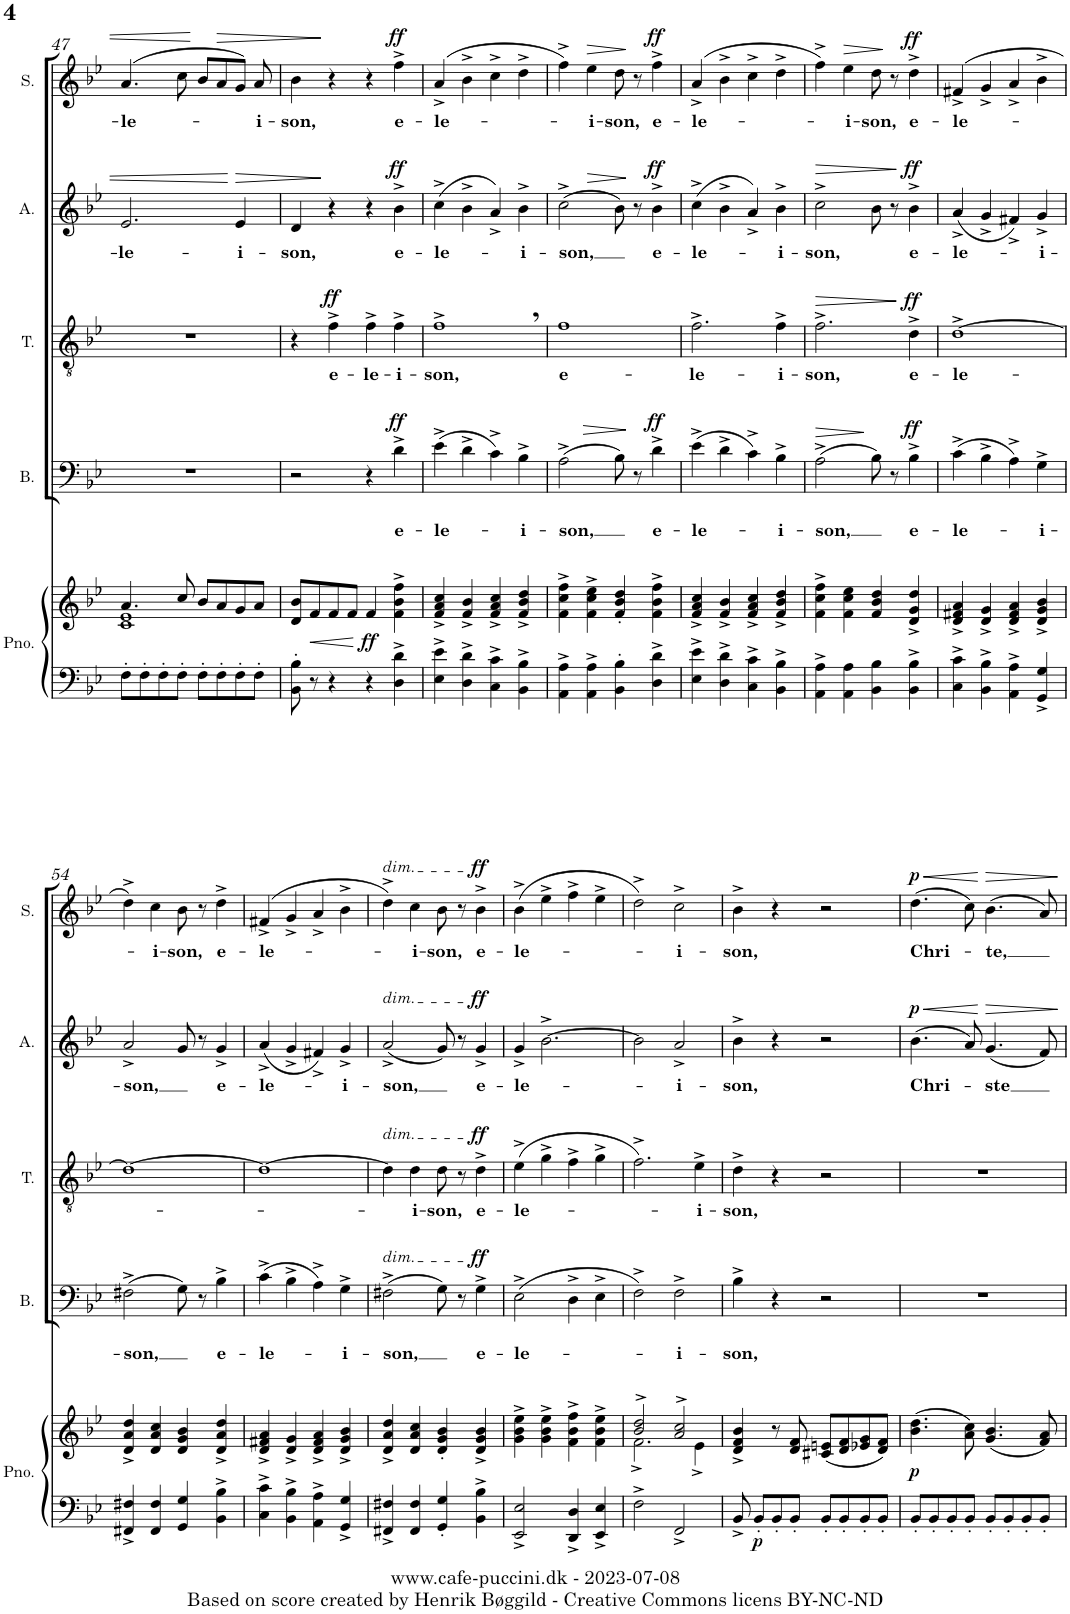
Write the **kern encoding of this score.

**kern	**kern	**dynam	**kern	**text	**text	**dynam	**kern	**text	**dynam	**kern	**text	**dynam	**kern	**text	**dynam
*part5	*part5	*part5	*part4	*part4	*part4	*part4	*part3	*part3	*part3	*part2	*part2	*part2	*part1	*part1	*part1
*staff6	*staff5	*staff5/6	*staff4	*staff4	*staff4	*staff4	*staff3	*staff3	*staff3	*staff2	*staff2	*staff2	*staff1	*staff1	*staff1
*I"Piano	*	*	*I"Bass	*	*	*	*I"Tenor	*	*	*I"Alto	*	*	*I"Soprano	*	*
*I'Pno.	*	*	*I'B.	*	*	*	*I'T.	*	*	*I'A.	*	*	*I'S.	*	*
!!LO:PB:g=z
*clefF4	*clefG2	*	*clefF4	*	*	*	*clefGv2	*	*	*clefG2	*	*	*clefG2	*	*
*k[b-e-]	*k[b-e-]	*	*k[b-e-]	*	*	*	*k[b-e-]	*	*	*k[b-e-]	*	*	*k[b-e-]	*	*
*B-:	*B-:	*	*B-:	*	*	*	*B-:	*	*	*B-:	*	*	*B-:	*	*
*M4/4	*M4/4	*	*M4/4	*	*	*	*M4/4	*	*	*M4/4	*	*	*M4/4	*	*
=47	=47	=47	=47	=47	=47	=47	=47	=47	=47	=47	=47	=47	=47	=47	=47
*	*^	*	*	*	*	*	*	*	*	*	*	*	*	*	*
!	!	!	!	!	!	!	!	!	!	!	!	!LO:LY:b	!	!	!LO:LY:b	!
8F'\L	4.a/	1c 1e-	.	1r	.	.	.	1r	.	.	2.e-/	-le-	.	(>4.a/	-le-	.
8F'\	.	.	.	.	.	.	.	.	.	.	.	.	.	.	.	.
8F'\	.	.	.	.	.	.	.	.	.	.	.	.	.	.	.	.
8F'\J	8cc/	.	.	.	.	.	.	.	.	.	.	.	.	8cc\	.	.
8F'\L	8b-/L	.	.	.	.	.	.	.	.	.	.	.	.	8b-/L	.	.
!	!	!	!	!	!	!	!	!	!	!	!	!	!	!	!	!LO:HP:b
8F'\	8a/	.	.	.	.	.	.	.	.	.	.	.	.	8a/	.	>
!	!	!	!	!	!	!	!	!	!	!	!	!LO:LY:b	!LO:HP:b	!	!	!
8F'\	8g/	.	.	.	.	.	.	.	.	.	4e-/	-i-	>	8g/J)	.	.
!	!	!	!	!	!	!	!	!	!	!	!	!	!	!	!LO:LY:b	!
8F'\J	8a/J	.	.	.	.	.	.	.	.	.	.	.	.	8a/	-i-	.
*	*v	*v	*	*	*	*	*	*	*	*	*	*	*	*	*	*
=48	=48	=48	=48	=48	=48	=48	=48	=48	=48	=48	=48	=48	=48	=48	=48
!	!	!	!	!	!	!	!	!	!	!	!LO:LY:b	!	!	!LO:LY:b	!
8BB-\' 8B-\'	8d/ 8b-/L	.	2r	.	.	.	4r	.	.	4d/	-son,	.	4b-\	-son,	.
!	!	!LO:HP:b	!	!	!	!	!	!	!	!	!	!	!	!	!
8r	8f/	<	.	.	.	.	.	.	.	.	.	.	.	.	.
!	!	!	!	!	!	!	!	!LO:LY:b	!LO:DY:a	!	!	!	!	!	!
4r	8f/	.	.	.	.	.	4f^\	e-	ff	4r	.	]	4r	.	]
.	8f/J	.	.	.	.	.	.	.	.	.	.	.	.	.	.
!	!	!LO:DY:n=1:b	!	!	!	!	!	!LO:LY:b	!	!	!	!	!	!	!
4r	4f/	[ ff	4r	.	.	.	4f^\	-le-	.	4r	.	.	4r	.	.
!	!	!	!	!	!LO:LY:b	!LO:DY:a	!	!LO:LY:b	!	!	!LO:LY:b	!LO:DY:a	!	!LO:LY:b	!LO:DY:a
4D\^ 4d\^	4f\^ 4b-\^ 4ff\^	.	4d^\	.	e-	ff	4f^\	-i-	.	4b-^\	e-	ff	4ff^\	e-	ff
=49	=49	=49	=49	=49	=49	=49	=49	=49	=49	=49	=49	=49	=49	=49	=49
!	!	!	!	!	!LO:LY:b	!	!	!LO:LY:b	!	!	!LO:LY:b	!	!	!LO:LY:b	!
4E-\^ 4e-\^	4f/^ 4a/^ 4cc/^	.	(>4e-^\	.	-le-	.	1f^,	-son,	.	(>4cc^\	-le-	.	(>4a^/	-le-	.
4D\^ 4d\^	4f/^ 4b-/^	.	4d^\	.	.	.	.	.	.	4b-^\	.	.	4b-^\	.	.
4C\^ 4c\^	4f/^ 4a/^ 4cc/^	.	4c^\)	.	.	.	.	.	.	4a^/)	.	.	4cc^\	.	.
!	!	!	!	!	!LO:LY:b	!	!	!	!	!	!LO:LY:b	!	!	!	!
4BB-\^ 4B-\^	4f/^ 4b-/^ 4dd/^	.	4B-^\	.	-i-	.	.	.	.	4b-^\	-i-	.	4dd^\	.	.
=50	=50	=50	=50	=50	=50	=50	=50	=50	=50	=50	=50	=50	=50	=50	=50
!	!	!	!	!	!LO:LY:b	!	!	!LO:LY:b	!	!	!LO:LY:b	!	!	!	!
4AA\^ 4A\^	4f\^ 4cc\^ 4ff\^	.	(>2A^\	.	-son,	.	1f	e-	.	(2cc^\	-son,	.	4ff^\)	.	.
!	!	!	!	!	!	!	!	!	!	!	!	!	!	!LO:LY:b	!LO:HP:b
4AA\^ 4A\^	4f\^ 4cc\^ 4ee-\^	.	.	.	.	.	.	.	.	.	.	.	4ee-\	-i-	>
!	!	!	!	!	!	!LO:HP:b	!	!	!	!	!	!LO:HP:b	!	!LO:LY:b	!
4BB-\' 4B-\'	4f/' 4b-/' 4dd/'	.	8B-\)	.	.	>	.	.	.	8b-\)	.	>	8dd\	-son,	.
.	.	.	8r	.	.	]	.	.	.	8r	.	]	8r	.	]
!	!	!	!	!	!LO:LY:b	!LO:DY:a	!	!	!	!	!LO:LY:b	!LO:DY:a	!	!LO:LY:b	!LO:DY:a
4D\^ 4d\^	4f\^ 4b-\^ 4ff\^	.	4d^\	.	e-	ff	.	.	.	4b-^\	e-	ff	4ff^\	e-	ff
=51	=51	=51	=51	=51	=51	=51	=51	=51	=51	=51	=51	=51	=51	=51	=51
!	!	!	!	!	!LO:LY:b	!	!	!LO:LY:b	!	!	!LO:LY:b	!	!	!LO:LY:b	!
4E-\^ 4e-\^	4f/^ 4a/^ 4cc/^	.	(>4e-^\	.	-le-	.	2.f^\	-le-	.	(>4cc^\	-le-	.	(>4a^/	-le-	.
4D\^ 4d\^	4f/^ 4b-/^	.	4d^\	.	.	.	.	.	.	4b-^\	.	.	4b-^\	.	.
4C\^ 4c\^	4f/^ 4a/^ 4cc/^	.	4c^\)	.	.	.	.	.	.	4a^/)	.	.	4cc^\	.	.
!	!	!	!	!	!LO:LY:b	!	!	!LO:LY:b	!	!	!LO:LY:b	!	!	!	!
4BB-\^ 4B-\^	4f/^ 4b-/^ 4dd/^	.	4B-^\	.	-i-	.	4f^\	-i-	.	4b-^\	-i-	.	4dd^\	.	.
=52	=52	=52	=52	=52	=52	=52	=52	=52	=52	=52	=52	=52	=52	=52	=52
!	!	!	!	!	!LO:LY:b	!LO:HP:b	!	!LO:LY:b	!LO:HP:b	!	!LO:LY:b	!LO:HP:b	!	!	!
4AA\^ 4A\^	4f\^ 4cc\^ 4ff\^	.	(>2A^\	.	-son,	>	2.f^\	-son,	>	2cc^\	-son,	>	4ff^\)	.	.
!	!	!	!	!	!	!	!	!	!	!	!	!	!	!LO:LY:b	!LO:HP:b
4AA\ 4A\	4f\ 4cc\ 4ee-\	.	.	.	.	.	.	.	.	.	.	.	4ee-\	-i-	>
!	!	!	!	!	!	!	!	!	!	!	!	!	!	!LO:LY:b	!
4BB-\ 4B-\	4f/ 4b-/ 4dd/	.	8B-\)	.	.	]	.	.	.	8b-\	.	.	8dd\	-son,	.
.	.	.	8r	.	.	.	.	.	.	8r	.	.	8r	.	]
!	!	!	!	!	!LO:LY:b	!LO:DY:a	!	!LO:LY:b	!LO:DY:n=1:a	!	!LO:LY:b	!LO:DY:n=1:a	!	!LO:LY:b	!LO:DY:a
4BB-\^ 4B-\^	4d/^ 4g/^ 4dd/^	.	4B-^\	.	e-	ff	4d^\	e-	] ff	4b-^\	e-	] ff	4dd^\	e-	ff
=53	=53	=53	=53	=53	=53	=53	=53	=53	=53	=53	=53	=53	=53	=53	=53
!	!	!	!	!	!LO:LY:b	!	!	!LO:LY:b	!	!	!LO:LY:b	!	!	!LO:LY:b	!
4C\^ 4c\^	4d/^ 4f#X/^ 4a/^	.	(>4c^\	.	-le-	.	[1d^	-le-	.	(<4a^/	-le-	.	(>4f#X^/	-le-	.
4BB-\^ 4B-\^	4d/^ 4g/^	.	4B-^\	.	.	.	.	.	.	4g^/	.	.	4g^/	.	.
4AA\^ 4A\^	4d/^ 4f#/^ 4a/^	.	4A^\)	.	.	.	.	.	.	4f#X^/)	.	.	4a^/	.	.
!	!	!	!	!	!LO:LY:b	!	!	!	!	!	!LO:LY:b	!	!	!	!
4GG/^ 4G/^	4d/^ 4g/^ 4b-/^	.	4G^\	.	-i-	.	.	.	.	4g^/	-i-	.	4b-^\	.	.
!!LO:LB:g=z
=54	=54	=54	=54	=54	=54	=54	=54	=54	=54	=54	=54	=54	=54	=54	=54
!	!	!	!	!	!LO:LY:b	!	!	!	!	!	!LO:LY:b	!	!	!	!
4FF#X/^ 4F#X/^	4d/^ 4a/^ 4dd/^	.	(2F#X^\	.	-son,	.	1d_	.	.	2a^/	-son,	.	4dd^\)	.	.
!	!	!	!	!	!	!	!	!	!	!	!	!	!	!LO:LY:b	!
4FF#/ 4F#/	4d/ 4a/ 4cc/	.	.	.	.	.	.	.	.	.	.	.	4cc\	-i-	.
!	!	!	!	!	!	!	!	!	!	!	!	!	!	!LO:LY:b	!
4GG/ 4G/	4d/ 4g/ 4b-/	.	8G\)	.	.	.	.	.	.	8g/	.	.	8b-\	-son,	.
.	.	.	8r	.	.	.	.	.	.	8r	.	.	8r	.	.
!	!	!	!	!	!LO:LY:b	!	!	!	!	!	!LO:LY:b	!	!	!LO:LY:b	!
4BB-\^ 4B-\^	4d/^ 4a/^ 4dd/^	.	4B-^\	.	e-	.	.	.	.	4g^/	e-	.	4dd^\	e-	.
=55	=55	=55	=55	=55	=55	=55	=55	=55	=55	=55	=55	=55	=55	=55	=55
!	!	!	!	!	!LO:LY:b	!	!	!	!	!	!LO:LY:b	!	!	!LO:LY:b	!
4C\^ 4c\^	4d/^ 4f#X/^ 4a/^	.	(>4c^\	.	-le-	.	1d_	.	.	(<4a^/	-le-	.	(>4f#X^/	-le-	.
4BB-\^ 4B-\^	4d/^ 4g/^	.	4B-^\	.	.	.	.	.	.	4g^/	.	.	4g^/	.	.
4AA\^ 4A\^	4d/^ 4f#/^ 4a/^	.	4A^\)	.	.	.	.	.	.	4f#X^/)	.	.	4a^/	.	.
!	!	!	!	!	!LO:LY:b	!	!	!	!	!	!LO:LY:b	!	!	!	!
4GG/^ 4G/^	4d/^ 4g/^ 4b-/^	.	4G^\	.	-i-	.	.	.	.	4g^/	-i-	.	4b-^\	.	.
=56	=56	=56	=56	=56	=56	=56	=56	=56	=56	=56	=56	=56	=56	=56	=56
!	!	!	!	!	!	!	!	!	!	!	!	!	!LO:TX:a:i:t=dim.	!	!
!	!	!	!	!	!	!	!	!	!	!LO:TX:a:i:t=dim.	!	!	!	!	!
!	!	!	!	!	!	!	!LO:TX:a:i:t=dim.	!	!	!	!	!	!	!	!
!	!	!	!LO:TX:a:i:t=dim.	!	!	!	!	!	!	!	!	!	!	!	!
!	!	!	!	!	!LO:LY:b	!	!	!	!	!	!LO:LY:b	!	!	!	!
4FF#X/^ 4F#X/^	4d/^ 4a/^ 4dd/^	.	(>2F#X^\	.	-son,	.	4d\]	.	.	(<2a^/	-son,	.	4dd^\)	.	.
!	!	!	!	!	!	!	!	!LO:LY:b	!	!	!	!	!	!LO:LY:b	!
4FF#/ 4F#/	4d/ 4a/ 4cc/	.	.	.	.	.	4d\	-i-	.	.	.	.	4cc\	-i-	.
!	!	!	!	!	!	!	!	!LO:LY:b	!	!	!	!	!	!LO:LY:b	!
4GG/' 4G/'	4d/' 4g/' 4b-/'	.	8G\)	.	.	.	8d\	-son,	.	8g/)	.	.	8b-\	-son,	.
.	.	.	8r	.	.	.	8r	.	.	8r	.	.	8r	.	.
!	!	!	!	!	!LO:LY:b	!LO:DY:a	!	!LO:LY:b	!LO:DY:a	!	!LO:LY:b	!LO:DY:a	!	!LO:LY:b	!LO:DY:a
4BB-\^ 4B-\^	4d/^ 4g/^ 4b-/^	.	4G^\	.	e-	ff	4d^\	e-	ff	4g^/	e-	ff	4b-^\	e-	ff
=57	=57	=57	=57	=57	=57	=57	=57	=57	=57	=57	=57	=57	=57	=57	=57
!	!	!	!	!	!LO:LY:b	!	!	!LO:LY:b	!	!	!LO:LY:b	!	!	!LO:LY:b	!
2EE-/^ 2E-/^	4g\^ 4b-\^ 4ee-\^	.	(>2E-^\	.	-le-	.	(>4e-^\	-le-	.	4g^/	-le-	.	(>4b-^\	-le-	.
.	4g\^ 4b-\^ 4ee-\^	.	.	.	.	.	4g^\	.	.	[2.b-^\	.	.	4ee-^\	.	.
4DD/^ 4D/^	4f\^ 4b-\^ 4ff\^	.	4D^\	.	.	.	4f^\	.	.	.	.	.	4ff^\	.	.
4EE-/^ 4E-/^	4f\^ 4b-\^ 4ee-\^	.	4E-^\	.	.	.	4g^\	.	.	.	.	.	4ee-^\	.	.
=58	=58	=58	=58	=58	=58	=58	=58	=58	=58	=58	=58	=58	=58	=58	=58
*	*^	*	*	*	*	*	*	*	*	*	*	*	*	*	*
2F^\	2b-/^ 2dd/^	2.f^\	.	2F^\)	.	.	.	2.f^\)	.	.	2b-\]	.	.	2dd^\)	.	.
!	!	!	!	!	!	!LO:LY:b	!	!	!	!	!	!LO:LY:b	!	!	!LO:LY:b	!
2FF^/	2a/^ 2cc/^	.	.	2F^\	.	-i-	.	.	.	.	2a^/	-i-	.	2cc^\	-i-	.
!	!	!	!	!	!	!	!	!	!LO:LY:b	!	!	!	!	!	!	!
.	.	4e-^\	.	.	.	.	.	4e-^\	-i-	.	.	.	.	.	.	.
=59	=59	=59	=59	=59	=59	=59	=59	=59	=59	=59	=59	=59	=59	=59	=59	=59
!	!	!	!	!	!	!LO:LY:b	!	!	!LO:LY:b	!	!	!LO:LY:b	!	!	!LO:LY:b	!
*	*v	*v	*	*	*	*	*	*	*	*	*	*	*	*	*	*
8BB-^/	4d/^ 4f/^ 4b-/^	.	4B-^\	.	-son,	.	4d^\	-son,	.	4b-^\	-son,	.	4b-^\	-son,	.
!	!	!LO:DY:b=2	!	!	!	!	!	!	!	!	!	!	!	!	!
8BB-'/L	.	p	.	.	.	.	.	.	.	.	.	.	.	.	.
8BB-'/	8r	.	4r	.	.	.	4r	.	.	4r	.	.	4r	.	.
8BB-'/J	8d/ 8f/	.	.	.	.	.	.	.	.	.	.	.	.	.	.
8BB-'/L	(<8c#X/ 8en/L	.	2r	.	.	.	2r	.	.	2r	.	.	2r	.	.
8BB-'/	8d/ 8f/	.	.	.	.	.	.	.	.	.	.	.	.	.	.
8BB-'/	8e-X/ 8g/	.	.	.	.	.	.	.	.	.	.	.	.	.	.
8BB-'/J	8d/ 8f/J)	.	.	.	.	.	.	.	.	.	.	.	.	.	.
=60	=60	=60	=60	=60	=60	=60	=60	=60	=60	=60	=60	=60	=60	=60	=60
!	!	!LO:DY:b	!	!	!	!	!	!	!	!	!LO:LY:b	!LO:HP:b	!	!LO:LY:b	!LO:HP:b
!	!	!	!	!	!	!	!	!	!	!	!	!LO:DY:n=1:a	!	!	!LO:DY:n=1:a
8BB-'/L	(>4.b-\ 4.dd\	p	1r	.	.	.	1r	.	.	(>4.b-\	Chri-	< p	(>4.dd\	Chri-	< p
8BB-'/	.	.	.	.	.	.	.	.	.	.	.	.	.	.	.
8BB-'/	.	.	.	.	.	.	.	.	.	.	.	.	.	.	.
8BB-'/J	8a\ 8cc\)	.	.	.	.	.	.	.	.	8a/)	.	.	8cc\)	.	.
!	!	!	!	!	!	!	!	!	!	!	!LO:LY:b	!LO:HP:n=1:b	!	!LO:LY:b	!LO:HP:n=1:b
8BB-'/L	(<4.g/ 4.b-/	.	.	.	.	.	.	.	.	(<4.g/	-ste	[ >	(>4.b-\	-te,	[ >
8BB-'/	.	.	.	.	.	.	.	.	.	.	.	.	.	.	.
8BB-'/	.	.	.	.	.	.	.	.	.	.	.	.	.	.	.
8BB-'/J	8f/ 8a/)	.	.	.	.	.	.	.	.	8f/)	.	.	8a/)	.	.
.	.	.	.	.	.	.	.	.	.	.	.	]	.	.	]
=	=	=	=	=	=	=	=	=	=	=	=	=	=	=	=
*-	*-	*-	*-	*-	*-	*-	*-	*-	*-	*-	*-	*-	*-	*-	*-
